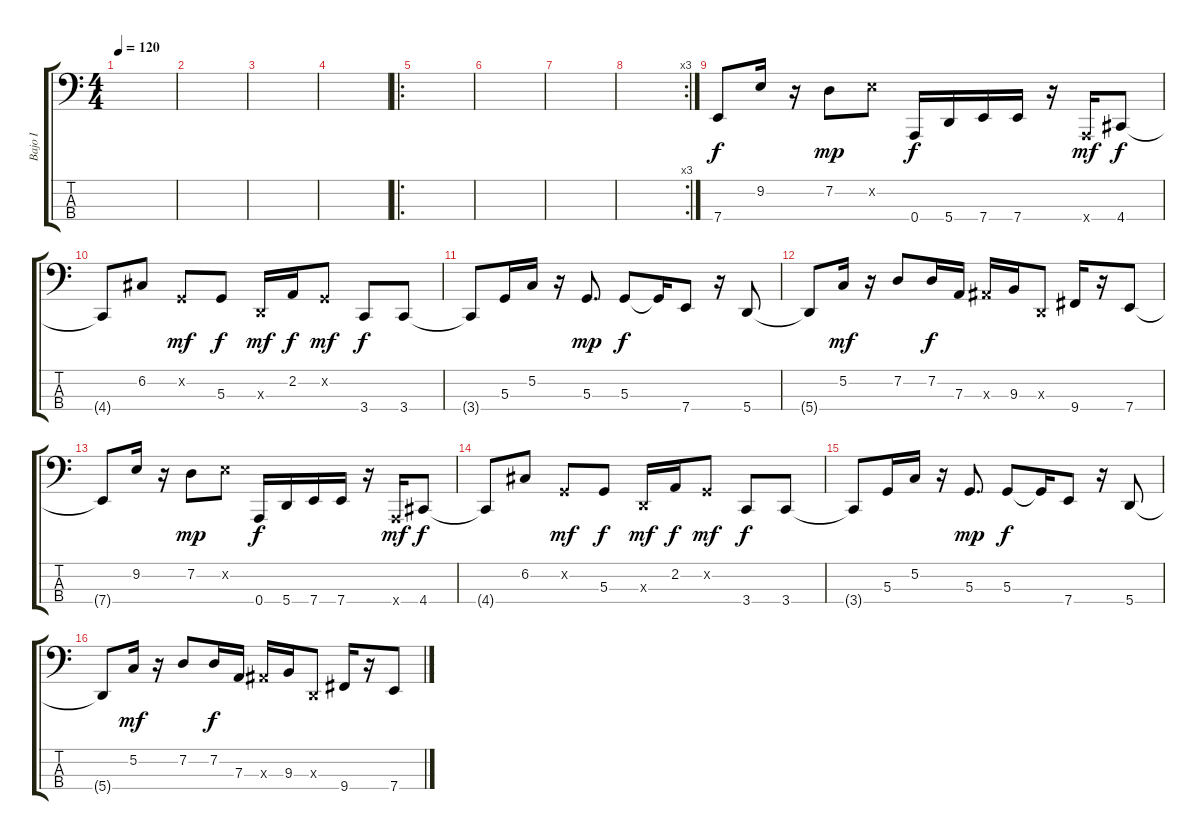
\track ("Bajo I" "Bajo I") {instrument electricbasspick}
\staff {score tabs}
\tuning (C2 G1 D1 A0) {hide}
\ts (4 4)
\tempo 120
\clef f4
\ks c
|
|
|
|
\ro
|
|
|
\rc 3
|
7.4.8 9.2.16 r.16 7.2.8{dy mp} 9.2{x}.8 0.4.16{dy f} 5.4.16 7.4.16 7.4.16 r.16 0.4{x}.16{dy mf} 4.4.8{dy f} |
4.4{t}.8 6.2.8 0.2{x}.8{dy mf} 5.3.8{dy f} 0.3{x}.16{dy mf} 2.2.16{dy f} 0.2{x}.8{dy mf} 3.4.8{dy f} 3.4.8 |
3.4{t}.8 5.3.16 5.2.16 r.16 5.3.8{d dy mp} 5.3.8{dy f} 5.3{t}.16 7.4.8 r.16 5.4.8 |
5.4{t}.8 5.2.16{dy mf} r.16 7.2.8 7.2.16{dy f} 7.3.16 8.3{x}.16 9.3.16 0.3{x}.8 9.4.16 r.16 7.4.8 |
7.4{t}.8 9.2.16 r.16 7.2.8{dy mp} 9.2{x}.8 0.4.16{dy f} 5.4.16 7.4.16 7.4.16 r.16 0.4{x}.16{dy mf} 4.4.8{dy f} |
4.4{t}.8 6.2.8 0.2{x}.8{dy mf} 5.3.8{dy f} 0.3{x}.16{dy mf} 2.2.16{dy f} 0.2{x}.8{dy mf} 3.4.8{dy f} 3.4.8 |
3.4{t}.8 5.3.16 5.2.16 r.16 5.3.8{d dy mp} 5.3.8{dy f} 5.3{t}.16 7.4.8 r.16 5.4.8 |
5.4{t}.8 5.2.16{dy mf} r.16 7.2.8 7.2.16{dy f} 7.3.16 8.3{x}.16 9.3.16 0.3{x}.8 9.4.16 r.16 7.4.8
